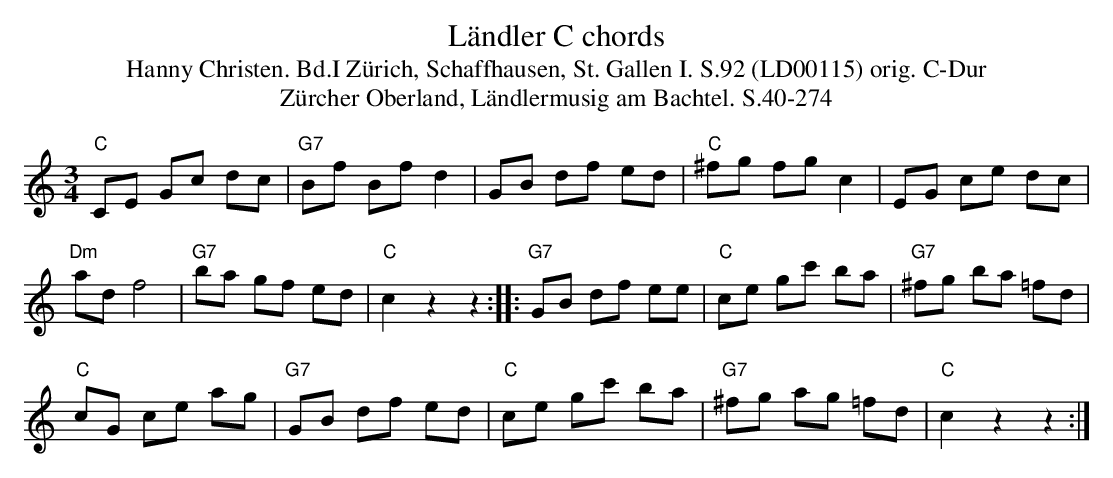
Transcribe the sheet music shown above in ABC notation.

X:1
T: L\"andler C chords
T:Hanny Christen. Bd.I Zürich, Schaffhausen, St. Gallen I. S.92 (LD00115) orig. C-Dur
T: Z\"urcher Oberland, L\"andlermusig am Bachtel. S.40-274
M:3/4
L:1/8
K:C %%MIDI gchordon
"C"CE Gc dc | "G7"Bf Bfd2 | GB df ed | "C"^fg fgc2 | EG ce dc |
"Dm"adf4 | "G7"ba gf ed | "C"c2z2z2 :: "G7"GB df ee | "C"ce gc' ba | "G7"^fg ba =fd |
"C"cG ce ag | "G7"GB df ed | "C"ce gc' ba | "G7"^fg ag =fd | "C"c2z2z2 :|
